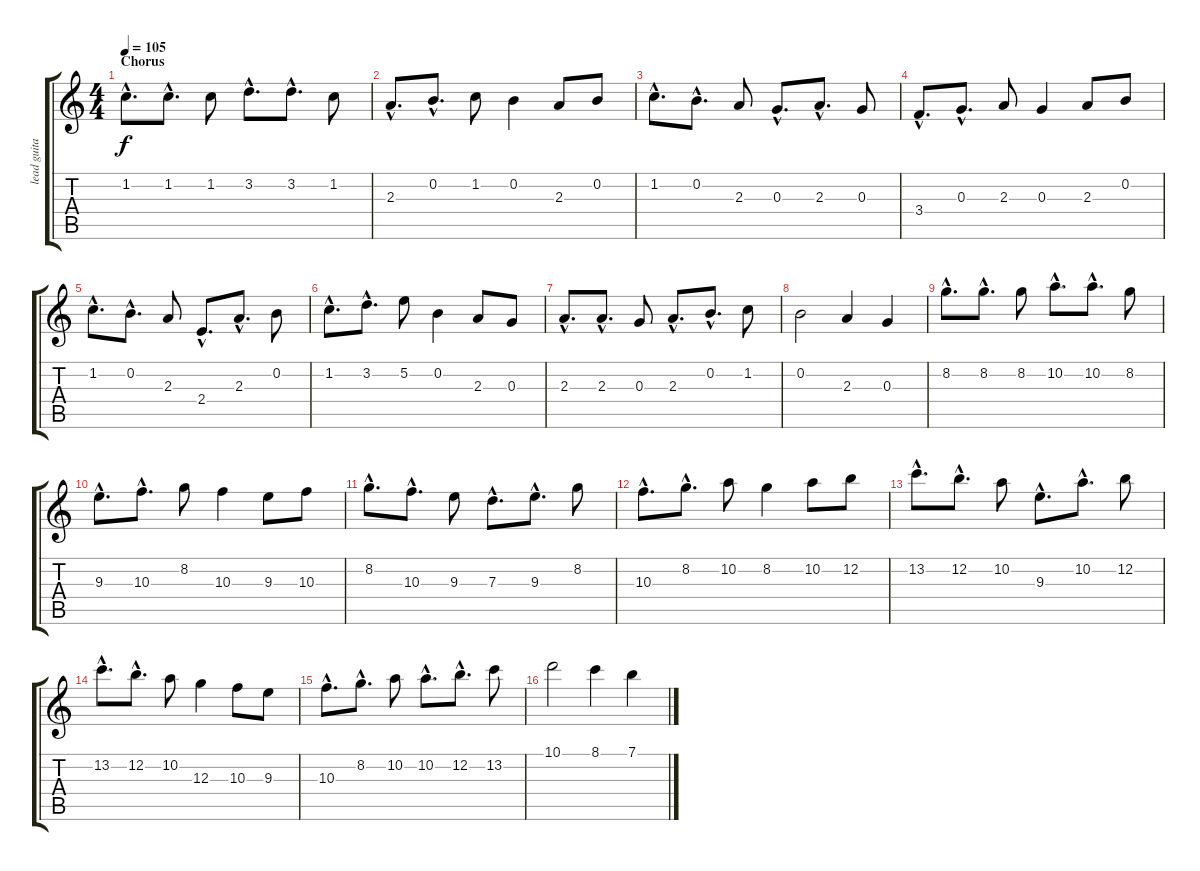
\track ("lead guitar 1" "lead guita") {instrument distortionguitar}
\staff {score tabs}
\tuning (E4 B3 G3 D3 A2 E2) {hide}
\ts (4 4)
\section ("" "Chorus")
\tempo 105
\clef g2
\ks c
1.2{hac}.8{d dy f instrument distortionguitar} 1.2{hac}.8{d} 1.2.8 3.2{hac}.8{d} 3.2{hac}.8{d} 1.2.8 |
2.3{hac}.8{d} 0.2{hac}.8{d} 1.2.8 0.2.4 2.3.8 0.2.8 |
1.2{hac}.8{d} 0.2{hac}.8{d} 2.3.8 0.3{hac}.8{d} 2.3{hac}.8{d} 0.3.8 |
3.4{hac}.8{d} 0.3{hac}.8{d} 2.3.8 0.3.4 2.3.8 0.2.8 |
1.2{hac}.8{d} 0.2{hac}.8{d} 2.3.8 2.4{hac}.8{d} 2.3{hac}.8{d} 0.2.8 |
1.2{hac}.8{d} 3.2{hac}.8{d} 5.2.8 0.2.4 2.3.8 0.3.8 |
2.3{hac}.8{d} 2.3{hac}.8{d} 0.3.8 2.3{hac}.8{d} 0.2{hac}.8{d} 1.2.8 |
0.2.2 2.3.4 0.3.4 |
\section ("" "")
8.2{hac}.8{d} 8.2{hac}.8{d} 8.2.8 10.2{hac}.8{d} 10.2{hac}.8{d} 8.2.8 |
9.3{hac}.8{d} 10.3{hac}.8{d} 8.2.8 10.3.4 9.3.8 10.3.8 |
8.2{hac}.8{d} 10.3{hac}.8{d} 9.3.8 7.3{hac}.8{d} 9.3{hac}.8{d} 8.2.8 |
10.3{hac}.8{d} 8.2{hac}.8{d} 10.2.8 8.2.4 10.2.8 12.2.8 |
13.2{hac}.8{d} 12.2{hac}.8{d} 10.2.8 9.3{hac}.8{d} 10.2{hac}.8{d} 12.2.8 |
13.2{hac}.8{d} 12.2{hac}.8{d} 10.2.8 12.3.4 10.3.8 9.3.8 |
10.3{hac}.8{d} 8.2{hac}.8{d} 10.2.8 10.2{hac}.8{d} 12.2{hac}.8{d} 13.2.8 |
10.1.2 8.1.4 7.1.4
